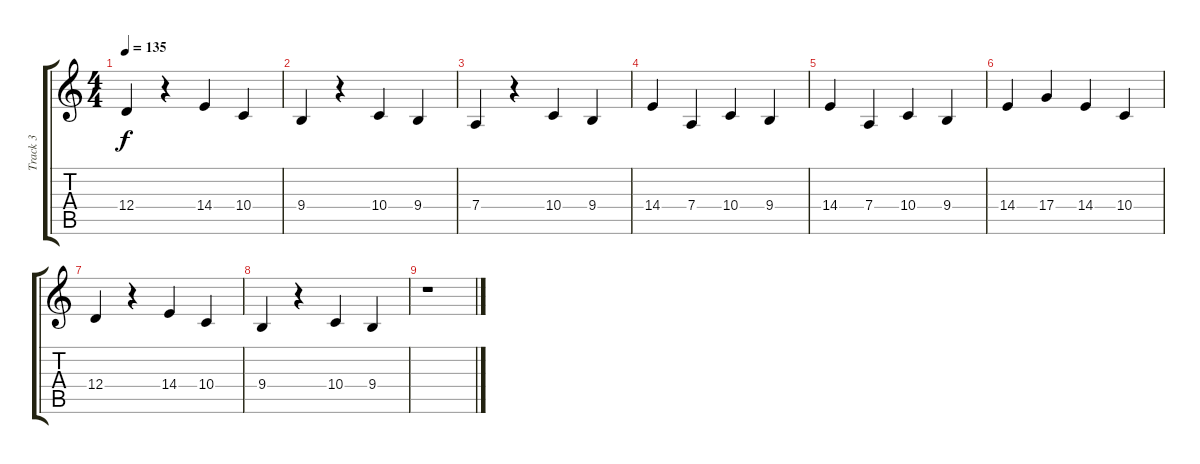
\track ("Track 3" "Track 3") {instrument pad4choir}
\staff {score tabs}
\tuning (E4 B3 G3 D3 A2 E2) {hide}
\ts (4 4)
\tempo 135
\clef g2
\ks c
12.4.4{dy f} r.4 14.4.4 10.4.4 |
9.4.4 r.4 10.4.4 9.4.4 |
7.4.4 r.4 10.4.4 9.4.4 |
14.4.4 7.4.4 10.4.4 9.4.4 |
14.4.4 7.4.4 10.4.4 9.4.4 |
14.4.4 17.4.4 14.4.4 10.4.4 |
12.4.4 r.4 14.4.4 10.4.4 |
9.4.4 r.4 10.4.4 9.4.4 |
r.1
